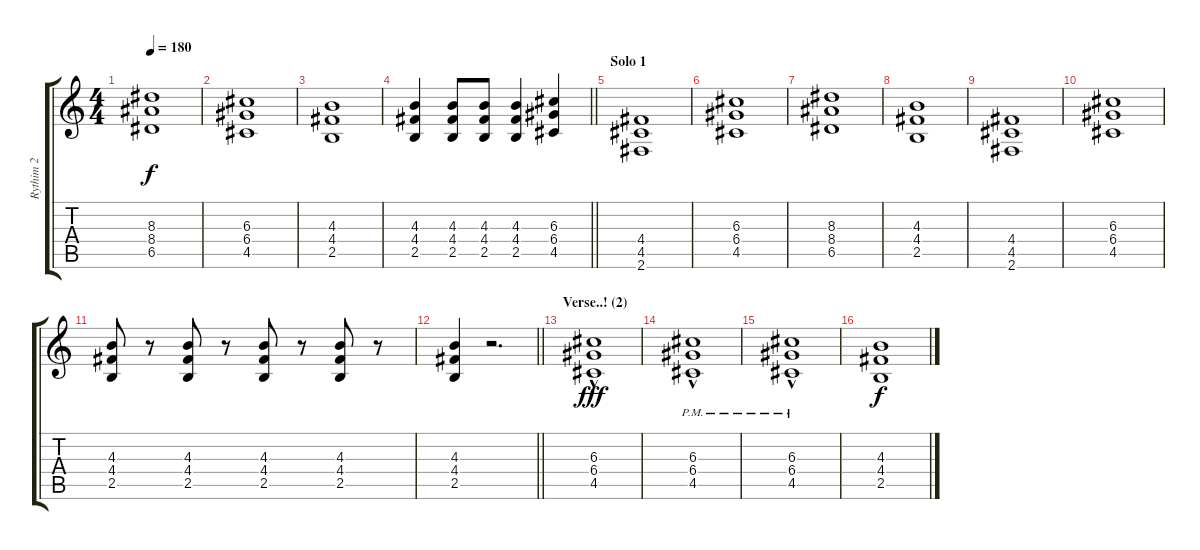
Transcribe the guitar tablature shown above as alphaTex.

\track ("Rythim 2" "Rythim 2") {instrument distortionguitar}
\staff {score tabs}
\tuning (E4 B3 G3 D3 A2 E2) {hide}
\ts (4 4)
\tempo 180
\clef g2
\ks c
(8.3 8.4 6.5).1{dy f} |
(6.3 6.4 4.5).1 |
(4.3 4.4 2.5).1 |
\barLineRight lightlight
(4.3 4.4 2.5).4 (4.3 4.4 2.5).8 (4.3 4.4 2.5).8 (4.3 4.4 2.5).4 (6.3 6.4 4.5).4 |
\section ("" "Solo 1")
(4.4 4.5 2.6).1 |
(6.3 6.4 4.5).1 |
(8.3 8.4 6.5).1 |
(4.3 4.4 2.5).1 |
(4.4 4.5 2.6).1 |
(6.3 6.4 4.5).1 |
(4.3 4.4 2.5).8 r.8 (4.3 4.4 2.5).8 r.8 (4.3 4.4 2.5).8 r.8 (4.3 4.4 2.5).8 r.8 |
\barLineRight lightlight
(4.3 4.4 2.5).4 r.2{d} |
\section ("" "Verse..! (2)")
(6.3{hac} 6.4{hac} 4.5{hac}).1{dy fff} |
(6.3{hac} 6.4{hac} 4.5{hac pm}).1 |
(6.3{hac} 6.4{hac} 4.5{hac pm}).1 |
(4.3 4.4 2.5).1{dy f}
